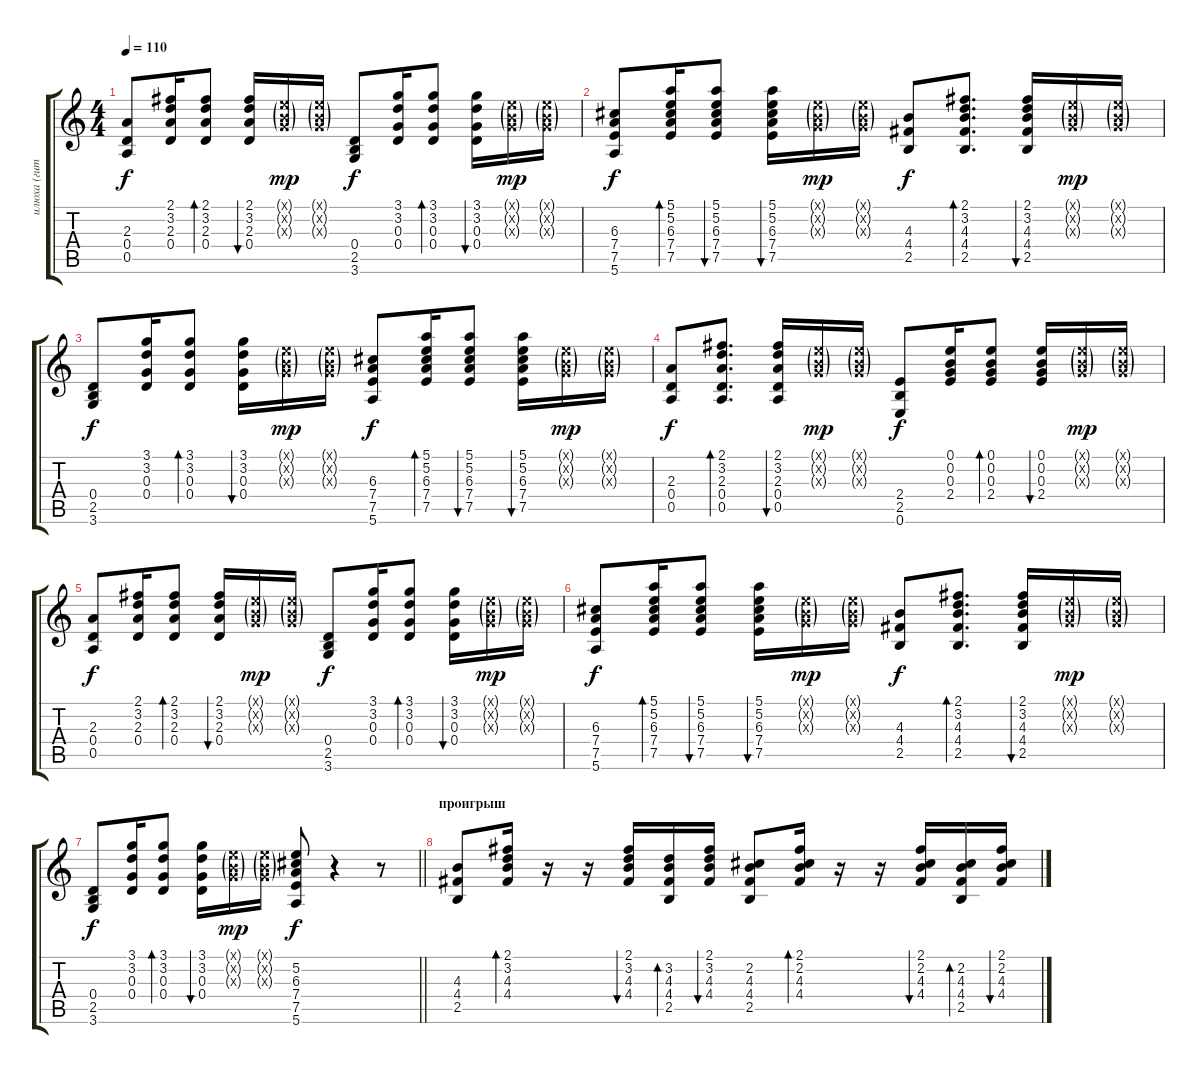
\track ("илюха (гитара)" "илюха (гит") {instrument acousticguitarsteel}
\staff {score tabs}
\tuning (E4 B3 G3 D3 A2 E2) {hide}
\ts (4 4)
\tempo 110
\clef g2
\ks c
(2.3 0.4 0.5).8{dy f} (2.1 3.2 2.3 0.4).16 (2.1 3.2 2.3 0.4).8{bd 30} (2.1 3.2 2.3 0.4).16{bu 30} (0.1{g x} 0.2{g x} 0.3{g x}).16{dy mp} (0.1{g x} 0.2{g x} 0.3{g x}).16 (0.4 2.5 3.6).8{dy f} (3.1 3.2 0.3 0.4).16 (3.1 3.2 0.3 0.4).8{bd 30} (3.1 3.2 0.3 0.4).16{bu 30} (0.1{g x} 0.2{g x} 0.3{g x}).16{dy mp} (0.1{g x} 0.2{g x} 0.3{g x}).16 |
(6.3 7.4 7.5 5.6).8{dy f} (5.1 5.2 6.3 7.4 7.5).16{bd 30} (5.1 5.2 6.3 7.4 7.5).8{bu 30} (5.1 5.2 6.3 7.4 7.5).16{bu 30} (0.1{g x} 0.2{g x} 0.3{g x}).16{dy mp} (0.1{g x} 0.2{g x} 0.3{g x}).16 (4.3 4.4 2.5).8{dy f} (2.1 3.2 4.3 4.4 2.5).8{d bd 30} (2.1 3.2 4.3 4.4 2.5).16{bu 30} (0.1{g x} 0.2{g x} 0.3{g x}).16{dy mp} (0.1{g x} 0.2{g x} 0.3{g x}).16 |
(0.4 2.5 3.6).8{dy f} (3.1 3.2 0.3 0.4).16 (3.1 3.2 0.3 0.4).8{bd 30} (3.1 3.2 0.3 0.4).16{bu 30} (0.1{g x} 0.2{g x} 0.3{g x}).16{dy mp} (0.1{g x} 0.2{g x} 0.3{g x}).16 (6.3 7.4 7.5 5.6).8{dy f} (5.1 5.2 6.3 7.4 7.5).16{bd 30} (5.1 5.2 6.3 7.4 7.5).8{bu 30} (5.1 5.2 6.3 7.4 7.5).16{bu 30} (0.1{g x} 0.2{g x} 0.3{g x}).16{dy mp} (0.1{g x} 0.2{g x} 0.3{g x}).16 |
(2.3 0.4 0.5).8{dy f} (2.1 3.2 2.3 0.4 0.5).8{d bd 30} (2.1 3.2 2.3 0.4 0.5).16{bu 30} (0.1{g x} 0.2{g x} 0.3{g x}).16{dy mp} (0.1{g x} 0.2{g x} 0.3{g x}).16 (2.4 2.5 0.6).8{dy f} (0.1 0.2 0.3 2.4).16 (0.1 0.2 0.3 2.4).8{bd 30} (0.1 0.2 0.3 2.4).16{bu 30} (0.1{g x} 0.2{g x} 0.3{g x}).16{dy mp} (0.1{g x} 0.2{g x} 0.3{g x}).16 |
(2.3 0.4 0.5).8{dy f} (2.1 3.2 2.3 0.4).16 (2.1 3.2 2.3 0.4).8{bd 30} (2.1 3.2 2.3 0.4).16{bu 30} (0.1{g x} 0.2{g x} 0.3{g x}).16{dy mp} (0.1{g x} 0.2{g x} 0.3{g x}).16 (0.4 2.5 3.6).8{dy f} (3.1 3.2 0.3 0.4).16 (3.1 3.2 0.3 0.4).8{bd 30} (3.1 3.2 0.3 0.4).16{bu 30} (0.1{g x} 0.2{g x} 0.3{g x}).16{dy mp} (0.1{g x} 0.2{g x} 0.3{g x}).16 |
(6.3 7.4 7.5 5.6).8{dy f} (5.1 5.2 6.3 7.4 7.5).16{bd 30} (5.1 5.2 6.3 7.4 7.5).8{bu 30} (5.1 5.2 6.3 7.4 7.5).16{bu 30} (0.1{g x} 0.2{g x} 0.3{g x}).16{dy mp} (0.1{g x} 0.2{g x} 0.3{g x}).16 (4.3 4.4 2.5).8{dy f} (2.1 3.2 4.3 4.4 2.5).8{d bd 30} (2.1 3.2 4.3 4.4 2.5).16{bu 30} (0.1{g x} 0.2{g x} 0.3{g x}).16{dy mp} (0.1{g x} 0.2{g x} 0.3{g x}).16 |
\barLineRight lightlight
(0.4 2.5 3.6).8{dy f} (3.1 3.2 0.3 0.4).16 (3.1 3.2 0.3 0.4).8{bd 30} (3.1 3.2 0.3 0.4).16{bu 30} (0.1{g x} 0.2{g x} 0.3{g x}).16{dy mp} (0.1{g x} 0.2{g x} 0.3{g x}).16 (5.2 6.3 7.4 7.5 5.6).8{dy f} r.4 r.8 |
\section ("" "проигрыш")
(4.3 4.4 2.5).8 (2.1 3.2 4.3 4.4).16{bd 30} r.16 r.16 (2.1 3.2 4.3 4.4).16{bu 30} (3.2 4.3 4.4 2.5).16{bd 30} (2.1 3.2 4.3 4.4).16{bu 30} (2.2 4.3 4.4 2.5).8 (2.1 2.2 4.3 4.4).16{bd 30} r.16 r.16 (2.1 2.2 4.3 4.4).16{bu 30} (2.2 4.3 4.4 2.5).16{bd 30} (2.1 2.2 4.3 4.4).16{bu 30}
